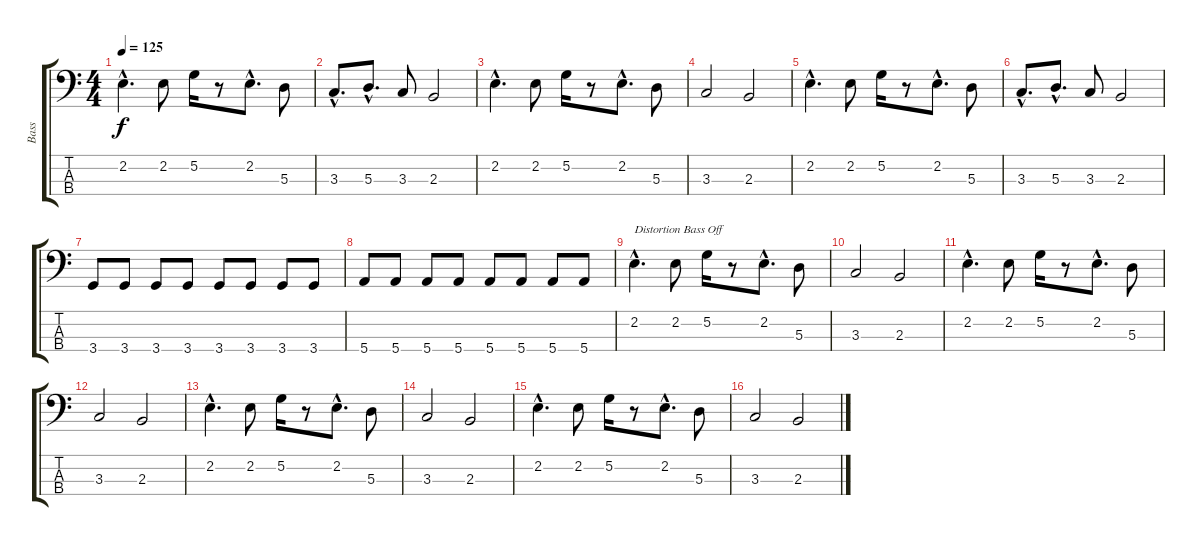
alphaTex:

\track ("Bass" "Bass") {instrument electricbassfinger}
\staff {score tabs}
\tuning (G2 D2 A1 E1) {hide}
\ts (4 4)
\tempo 125
\clef f4
\ks c
2.2{hac}.4{d dy f} 2.2.8 5.2.16 r.8 2.2{hac}.8{d} 5.3.8 |
3.3{hac}.8{d} 5.3{hac}.8{d} 3.3.8 2.3.2 |
2.2{hac}.4{d} 2.2.8 5.2.16 r.8 2.2{hac}.8{d} 5.3.8 |
3.3.2 2.3.2 |
2.2{hac}.4{d} 2.2.8 5.2.16 r.8 2.2{hac}.8{d} 5.3.8 |
3.3{hac}.8{d} 5.3{hac}.8{d} 3.3.8 2.3.2 |
3.4.8 3.4.8 3.4.8 3.4.8 3.4.8 3.4.8 3.4.8 3.4.8 |
5.4.8 5.4.8 5.4.8 5.4.8 5.4.8 5.4.8 5.4.8 5.4.8 |
2.2{hac}.4{d txt "Distortion Bass Off" instrument electricbassfinger} 2.2.8 5.2.16 r.8 2.2{hac}.8{d} 5.3.8 |
3.3.2 2.3.2 |
2.2{hac}.4{d} 2.2.8 5.2.16 r.8 2.2{hac}.8{d} 5.3.8 |
3.3.2 2.3.2 |
2.2{hac}.4{d} 2.2.8 5.2.16 r.8 2.2{hac}.8{d} 5.3.8 |
3.3.2 2.3.2 |
2.2{hac}.4{d} 2.2.8 5.2.16 r.8 2.2{hac}.8{d} 5.3.8 |
3.3.2 2.3.2
